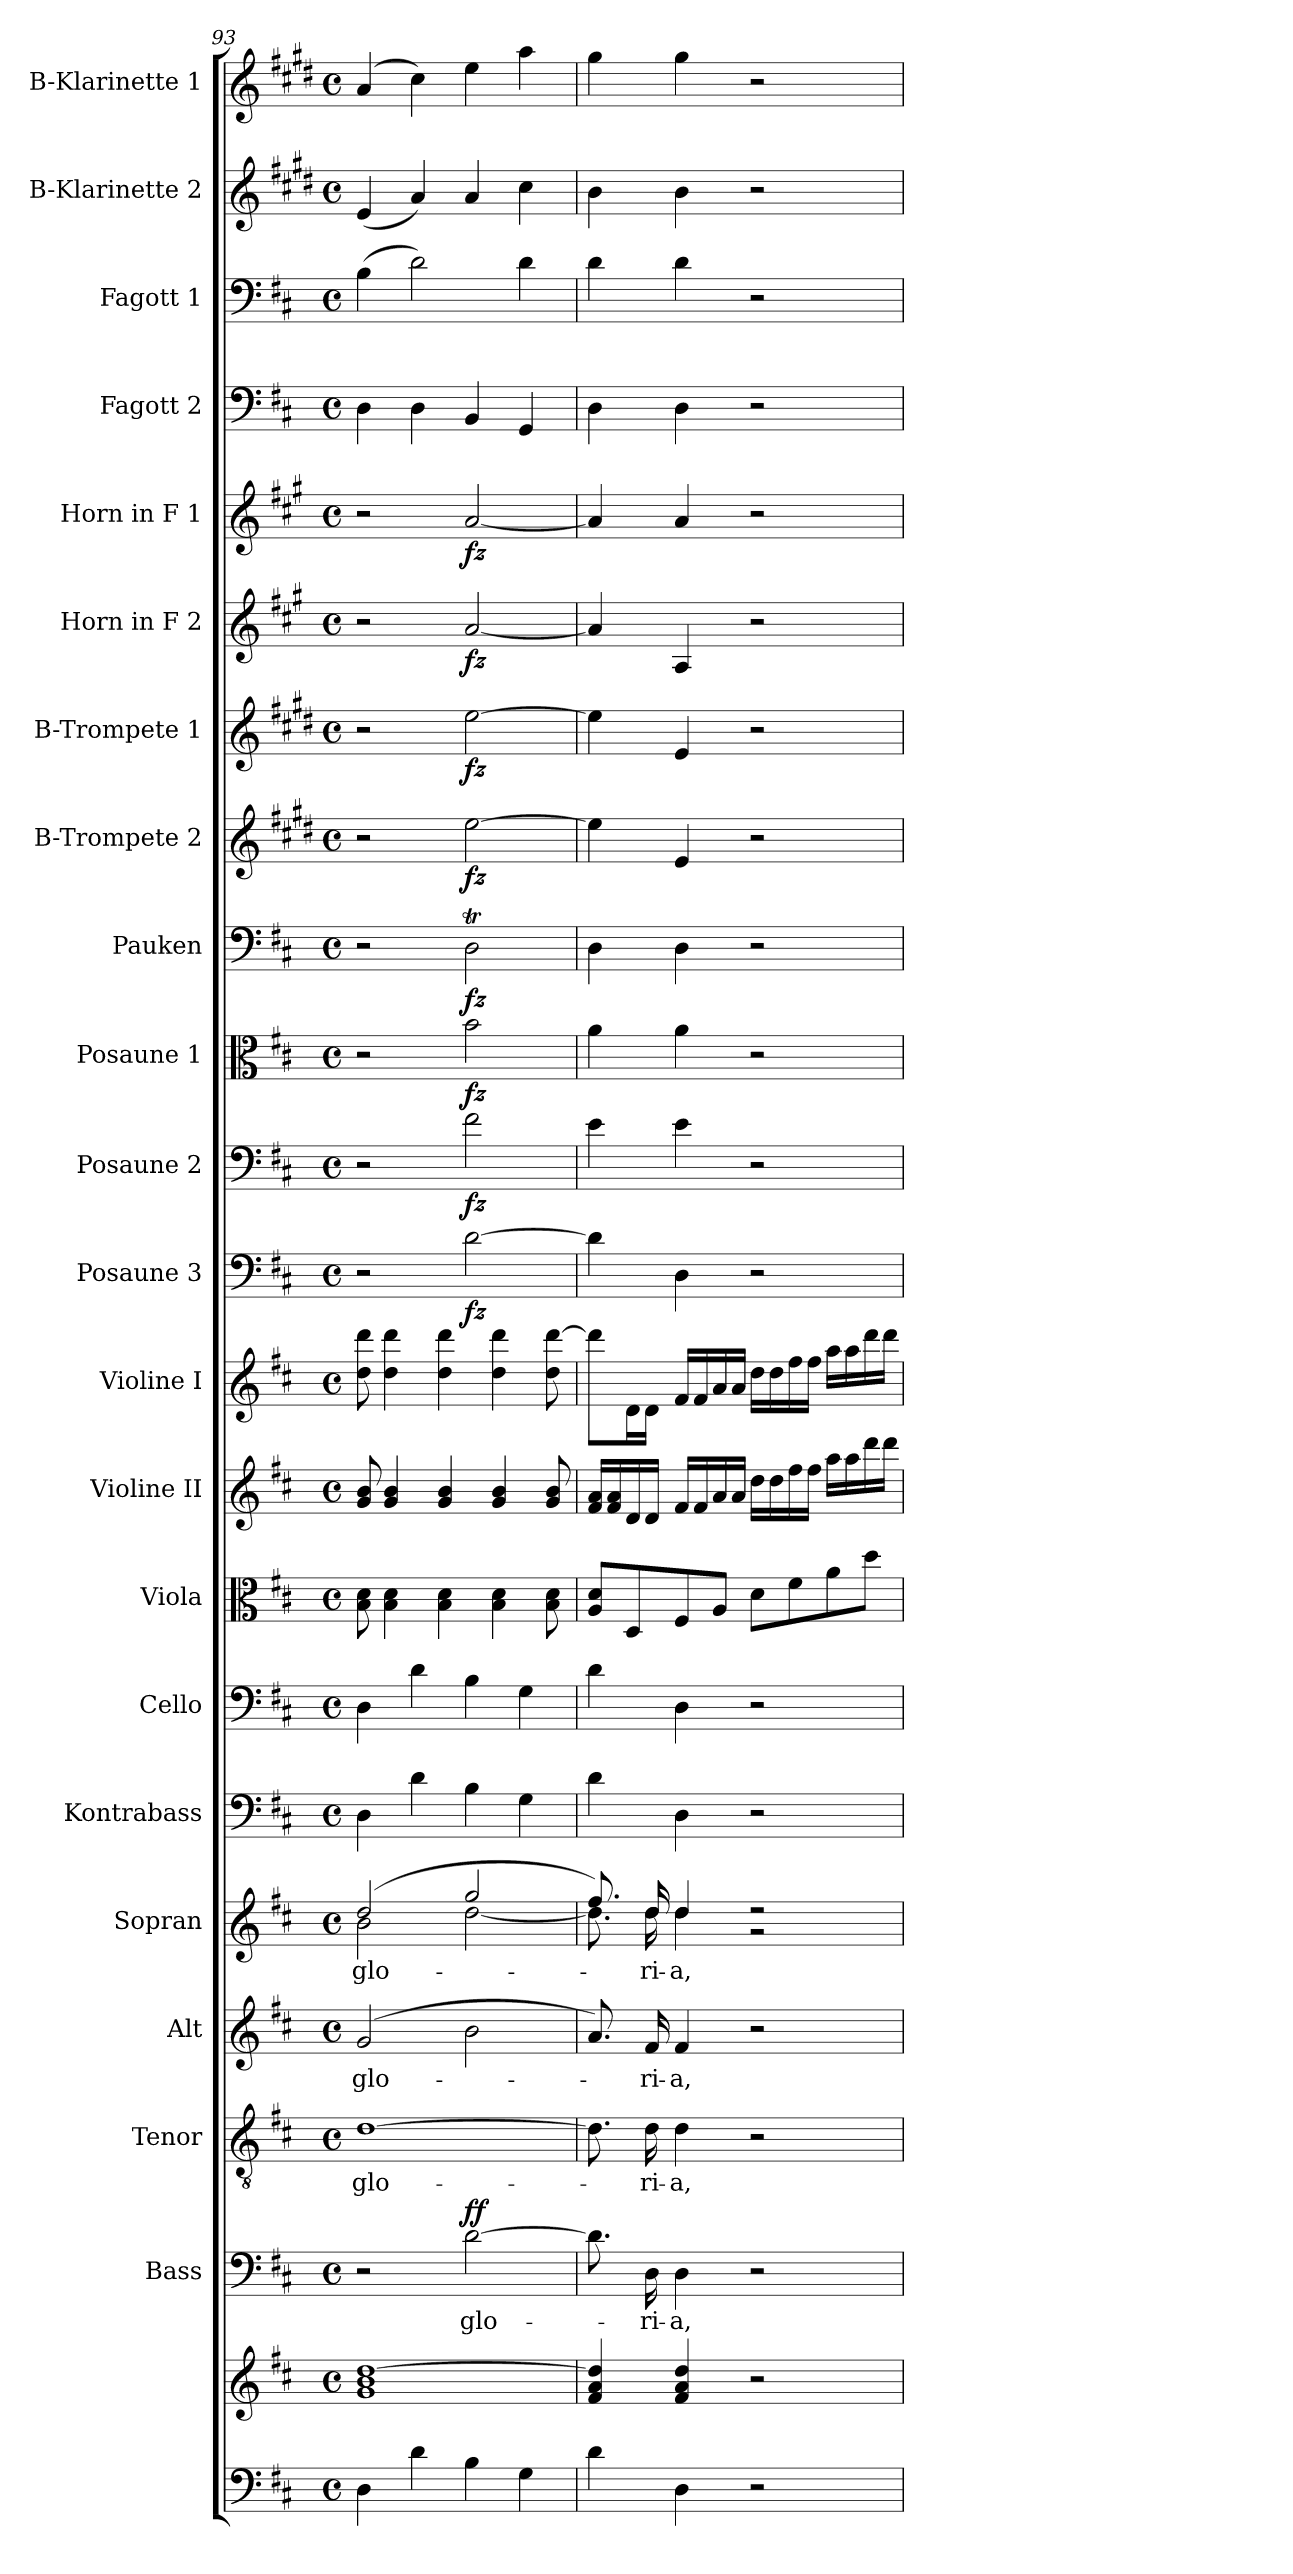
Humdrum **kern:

**kern	**kern	**kern	**text	**dynam	**kern	**text	**kern	**text	**kern	**text	**kern	**kern	**kern	**kern	**kern	**kern	**dynam	**kern	**dynam	**kern	**dynam	**kern	**dynam	**kern	**dynam	**kern	**dynam	**kern	**dynam	**kern	**dynam	**kern	**kern	**kern	**kern
*part22	*part22	*part21	*part21	*part21	*part20	*part20	*part19	*part19	*part18	*part18	*part17	*part16	*part15	*part14	*part13	*part12	*part12	*part11	*part11	*part10	*part10	*part9	*part9	*part8	*part8	*part7	*part7	*part6	*part6	*part5	*part5	*part4	*part3	*part2	*part1
*staff23	*staff22	*staff21	*staff21	*staff21	*staff20	*staff20	*staff19	*staff19	*staff18	*staff18	*staff17	*staff16	*staff15	*staff14	*staff13	*staff12	*staff12	*staff11	*staff11	*staff10	*staff10	*staff9	*staff9	*staff8	*staff8	*staff7	*staff7	*staff6	*staff6	*staff5	*staff5	*staff4	*staff3	*staff2	*staff1
*	*	*I"Bass	*	*	*I"Tenor	*	*I"Alt	*	*I"Sopran	*	*I"Kontrabass	*I"Cello	*I"Viola	*I"Violine II	*I"Violine I	*I"Posaune 3	*	*I"Posaune 2	*	*I"Posaune 1	*	*I"Pauken	*	*I"B-Trompete 2	*	*I"B-Trompete 1	*	*I"Horn in F 2	*	*I"Horn in F 1	*	*I"Fagott 2	*I"Fagott 1	*I"B-Klarinette 2	*I"B-Klarinette 1
*	*	*I'B.	*	*	*I'T.	*	*I'A.	*	*I'S.	*	*I'Kb.	*	*I'Vla.	*I'Vl. II	*I'Vl. I	*I'Pos. 3	*	*I'Pos. 2	*	*I'Pos. 1	*	*I'Pk.	*	*I'B Trp. 2	*	*I'B Trp. 1	*	*	*	*	*	*I'Fg. 2	*I'Fg. 1	*I'B Kl. 2	*I'B Kl. 1
*clefF4	*clefG2	*clefF4	*	*	*clefGv2	*	*clefG2	*	*clefG2	*	*clefF4	*clefF4	*clefC3	*clefG2	*clefG2	*clefF4	*	*clefF4	*	*clefC3	*	*clefF4	*	*clefG2	*	*clefG2	*	*clefG2	*	*clefG2	*	*clefF4	*clefF4	*clefG2	*clefG2
*	*	*	*	*	*	*	*	*	*	*	*ITrd7c12	*	*	*	*	*	*	*	*	*	*	*	*	*ITrd1c2	*	*ITrd1c2	*	*ITrd4c7	*	*ITrd4c7	*	*	*	*ITrd1c2	*ITrd1c2
*k[f#c#]	*k[f#c#]	*k[f#c#]	*	*	*k[f#c#]	*	*k[f#c#]	*	*k[f#c#]	*	*k[f#c#]	*k[f#c#]	*k[f#c#]	*k[f#c#]	*k[f#c#]	*k[f#c#]	*	*k[f#c#]	*	*k[f#c#]	*	*k[f#c#]	*	*k[f#c#]	*	*k[f#c#]	*	*k[f#c#]	*	*k[f#c#]	*	*k[f#c#]	*k[f#c#]	*k[f#c#]	*k[f#c#]
*D:	*D:	*D:	*	*	*D:	*	*D:	*	*D:	*	*D:	*D:	*D:	*D:	*D:	*D:	*	*D:	*	*D:	*	*D:	*	*D:	*	*D:	*	*D:	*	*D:	*	*D:	*D:	*D:	*D:
*M4/4	*M4/4	*M4/4	*	*	*M4/4	*	*M4/4	*	*M4/4	*	*M4/4	*M4/4	*M4/4	*M4/4	*M4/4	*M4/4	*	*M4/4	*	*M4/4	*	*M4/4	*	*M4/4	*	*M4/4	*	*M4/4	*	*M4/4	*	*M4/4	*M4/4	*M4/4	*M4/4
*met(c)	*met(c)	*met(c)	*	*	*met(c)	*	*met(c)	*	*met(c)	*	*met(c)	*met(c)	*met(c)	*met(c)	*met(c)	*met(c)	*	*met(c)	*	*met(c)	*	*met(c)	*	*met(c)	*	*met(c)	*	*met(c)	*	*met(c)	*	*met(c)	*met(c)	*met(c)	*met(c)
=93	=93	=93	=93	=93	=93	=93	=93	=93	=93	=93	=93	=93	=93	=93	=93	=93	=93	=93	=93	=93	=93	=93	=93	=93	=93	=93	=93	=93	=93	=93	=93	=93	=93	=93	=93
!	!	!	!	!	!	!LO:LY:b	!	!LO:LY:b	!	!LO:LY:b	!	!	!	!	!	!	!	!	!	!	!	!	!	!	!	!	!	!	!	!	!	!	!	!	!
*	*	*	*	*	*	*	*	*	*^	*	*	*	*	*	*	*	*	*	*	*	*	*	*	*	*	*	*	*	*	*	*	*	*	*	*
4D\	1g 1b [1dd	2r	.	.	[1d	glo-	(2g/	glo-	(2dd/	2b\	glo-	4DD\	4D\	8B\ 8d\	8g/ 8b/	8dd\ 8ddd\	2r	.	2r	.	2r	.	2r	.	2r	.	2r	.	2r	.	2r	.	4D\	(>4B\	(<4d/	(4g/
.	.	.	.	.	.	.	.	.	.	.	.	.	.	4B\ 4d\	4g/ 4b/	4dd\ 4ddd\	.	.	.	.	.	.	.	.	.	.	.	.	.	.	.	.	.	.	.	.
4d\	.	.	.	.	.	.	.	.	.	.	.	4D\	4d\	.	.	.	.	.	.	.	.	.	.	.	.	.	.	.	.	.	.	.	4D\	2d\)	4g/)	4b\)
.	.	.	.	.	.	.	.	.	.	.	.	.	.	4B\ 4d\	4g/ 4b/	4dd\ 4ddd\	.	.	.	.	.	.	.	.	.	.	.	.	.	.	.	.	.	.	.	.
!	!	!	!LO:LY:b	!LO:DY:a	!	!	!	!	!	!	!	!	!	!	!	!	!	!LO:DY:b	!	!LO:DY:b	!	!LO:DY:b	!	!LO:DY:b	!	!LO:DY:b	!	!LO:DY:b	!	!LO:DY:b	!	!LO:DY:b	!	!	!	!
4B\	.	[2d\	glo-	ff	.	.	2b\	.	2gg/	[<2dd\	.	4BB\	4B\	.	.	.	[2d\	fz	2f#\	fz	2b\	fz	2DT\	fz	[2dd\	fz	[2dd\	fz	[2d/	fz	[2d/	fz	4BB/	.	4g/	4dd\
.	.	.	.	.	.	.	.	.	.	.	.	.	.	4B\ 4d\	4g/ 4b/	4dd\ 4ddd\	.	.	.	.	.	.	.	.	.	.	.	.	.	.	.	.	.	.	.	.
4G\	.	.	.	.	.	.	.	.	.	.	.	4GG\	4G\	.	.	.	.	.	.	.	.	.	.	.	.	.	.	.	.	.	.	.	4GG/	4d\	4b\	4gg\
.	.	.	.	.	.	.	.	.	.	.	.	.	.	8B\ 8d\	8g/ 8b/	8dd\ [8ddd\	.	.	.	.	.	.	.	.	.	.	.	.	.	.	.	.	.	.	.	.
!!LO:PB:g=z
=94	=94	=94	=94	=94	=94	=94	=94	=94	=94	=94	=94	=94	=94	=94	=94	=94	=94	=94	=94	=94	=94	=94	=94	=94	=94	=94	=94	=94	=94	=94	=94	=94	=94	=94	=94	=94
4d\	4f#/ 4a/ 4dd/]	8.d\]	.	.	8.d\]	.	8.a/)	.	8.ff#/)	8.dd\]	.	4D\	4d\	8A/ 8d/L	16f#/ 16a/LL	8ddd\L]	4d\]	.	4e\	.	4a\	.	4D\	.	4dd\]	.	4dd\]	.	4d/]	.	4d/]	.	4D\	4d\	4a\	4ff#\
.	.	.	.	.	.	.	.	.	.	.	.	.	.	.	16f#/ 16a/	.	.	.	.	.	.	.	.	.	.	.	.	.	.	.	.	.	.	.	.	.
.	.	.	.	.	.	.	.	.	.	.	.	.	.	8D/	16d/	16d\L	.	.	.	.	.	.	.	.	.	.	.	.	.	.	.	.	.	.	.	.
!	!	!	!LO:LY:b	!	!	!LO:LY:b	!	!LO:LY:b	!	!	!LO:LY:b	!	!	!	!	!	!	!	!	!	!	!	!	!	!	!	!	!	!	!	!	!	!	!	!	!
.	.	16D\	-ri-	.	16d\	-ri-	16f#/	-ri-	16dd/	16dd\	-ri-	.	.	.	16d/JJ	16d\JJ	.	.	.	.	.	.	.	.	.	.	.	.	.	.	.	.	.	.	.	.
!	!	!	!LO:LY:b	!	!	!LO:LY:b	!	!LO:LY:b	!	!	!LO:LY:b	!	!	!	!	!	!	!	!	!	!	!	!	!	!	!	!	!	!	!	!	!	!	!	!	!
4D\	4f#/ 4a/ 4dd/	4D\	-a,	.	4d\	-a,	4f#/	-a,	4dd/	4dd\	-a,	4DD\	4D\	8F#/	16f#/LL	16f#/LL	4D\	.	4e\	.	4a\	.	4D\	.	4d/	.	4d/	.	4D/	.	4d/	.	4D\	4d\	4a\	4ff#\
.	.	.	.	.	.	.	.	.	.	.	.	.	.	.	16f#/	16f#/	.	.	.	.	.	.	.	.	.	.	.	.	.	.	.	.	.	.	.	.
.	.	.	.	.	.	.	.	.	.	.	.	.	.	8A/J	16a/	16a/	.	.	.	.	.	.	.	.	.	.	.	.	.	.	.	.	.	.	.	.
.	.	.	.	.	.	.	.	.	.	.	.	.	.	.	16a/JJ	16a/JJ	.	.	.	.	.	.	.	.	.	.	.	.	.	.	.	.	.	.	.	.
2r	2r	2r	.	.	2r	.	2r	.	2r	2r	.	2r	2r	8d\L	16dd\LL	16dd\LL	2r	.	2r	.	2r	.	2r	.	2r	.	2r	.	2r	.	2r	.	2r	2r	2r	2r
.	.	.	.	.	.	.	.	.	.	.	.	.	.	.	16dd\	16dd\	.	.	.	.	.	.	.	.	.	.	.	.	.	.	.	.	.	.	.	.
.	.	.	.	.	.	.	.	.	.	.	.	.	.	8f#\	16ff#\	16ff#\	.	.	.	.	.	.	.	.	.	.	.	.	.	.	.	.	.	.	.	.
.	.	.	.	.	.	.	.	.	.	.	.	.	.	.	16ff#\JJ	16ff#\JJ	.	.	.	.	.	.	.	.	.	.	.	.	.	.	.	.	.	.	.	.
.	.	.	.	.	.	.	.	.	.	.	.	.	.	8a\	16aa\LL	16aa\LL	.	.	.	.	.	.	.	.	.	.	.	.	.	.	.	.	.	.	.	.
.	.	.	.	.	.	.	.	.	.	.	.	.	.	.	16aa\	16aa\	.	.	.	.	.	.	.	.	.	.	.	.	.	.	.	.	.	.	.	.
.	.	.	.	.	.	.	.	.	.	.	.	.	.	8dd\J	16ddd\	16ddd\	.	.	.	.	.	.	.	.	.	.	.	.	.	.	.	.	.	.	.	.
.	.	.	.	.	.	.	.	.	.	.	.	.	.	.	16ddd\JJ	16ddd\JJ	.	.	.	.	.	.	.	.	.	.	.	.	.	.	.	.	.	.	.	.
*	*	*	*	*	*	*	*	*	*v	*v	*	*	*	*	*	*	*	*	*	*	*	*	*	*	*	*	*	*	*	*	*	*	*	*	*	*
=	=	=	=	=	=	=	=	=	=	=	=	=	=	=	=	=	=	=	=	=	=	=	=	=	=	=	=	=	=	=	=	=	=	=	=
*-	*-	*-	*-	*-	*-	*-	*-	*-	*-	*-	*-	*-	*-	*-	*-	*-	*-	*-	*-	*-	*-	*-	*-	*-	*-	*-	*-	*-	*-	*-	*-	*-	*-	*-	*-
